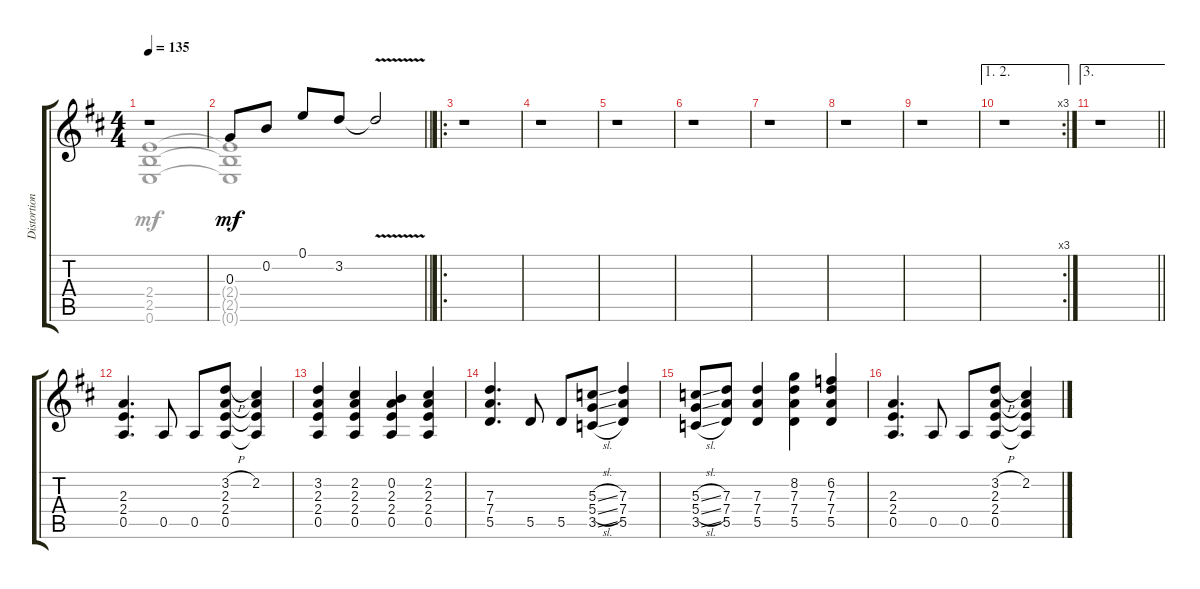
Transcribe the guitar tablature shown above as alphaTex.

\track ("Distortion" "Distortion") {instrument distortionguitar}
\staff {score tabs}
\tuning (E4 B3 G3 D3 A2 E2) {hide}
\voice
\ts (4 4)
\tempo 135
\clef g2
\ks d
r.1{dy mf} |
\barLineRight lightlight
0.3.8 0.2.8 0.1.8 3.2.8 3.2{v t}.2 |
\ro
r.1 |
r.1 |
r.1 |
r.1 |
r.1 |
r.1 |
r.1 |
\ae (1 2)
\rc 3
r.1 |
\ae 3
\barLineRight lightlight
r.1 |
(2.3 2.4 0.5).4{d} 0.5.8 0.5.8 (3.2{h} 2.3 2.4 0.5).8 (2.2 2.3{t} 2.4{t} 0.5{t}).4 |
(3.2 2.3 2.4 0.5).4 (2.2 2.3 2.4 0.5).4 (0.2 2.3 2.4 0.5).4 (2.2 2.3 2.4 0.5).4 |
(7.3 7.4 5.5).4{d} 5.5.8 5.5.8 (5.3{sl} 5.4{sl} 3.5{sl}).8 (7.3 7.4 5.5).4 |
(5.3{sl} 5.4{sl} 3.5{sl}).8 (7.3 7.4 5.5).8 (7.3 7.4 5.5).4 (8.2 7.3 7.4 5.5).4 (6.2 7.3 7.4 5.5).4 |
(2.3 2.4 0.5).4{d} 0.5.8 0.5.8 (3.2{h} 2.3 2.4 0.5).8 (2.2 2.3{t} 2.4{t} 0.5{t}).4
\voice
\clef g2
\ottava regular
\simile none
\ks d
(2.4 2.5 0.6).1{dy mf} |
\barLineRight lightlight
(2.4{t} 2.5{t} 0.6{t}).1 |
|
|
|
|
|
|
|
|
\barLineRight lightlight
|
|
|
|
|
